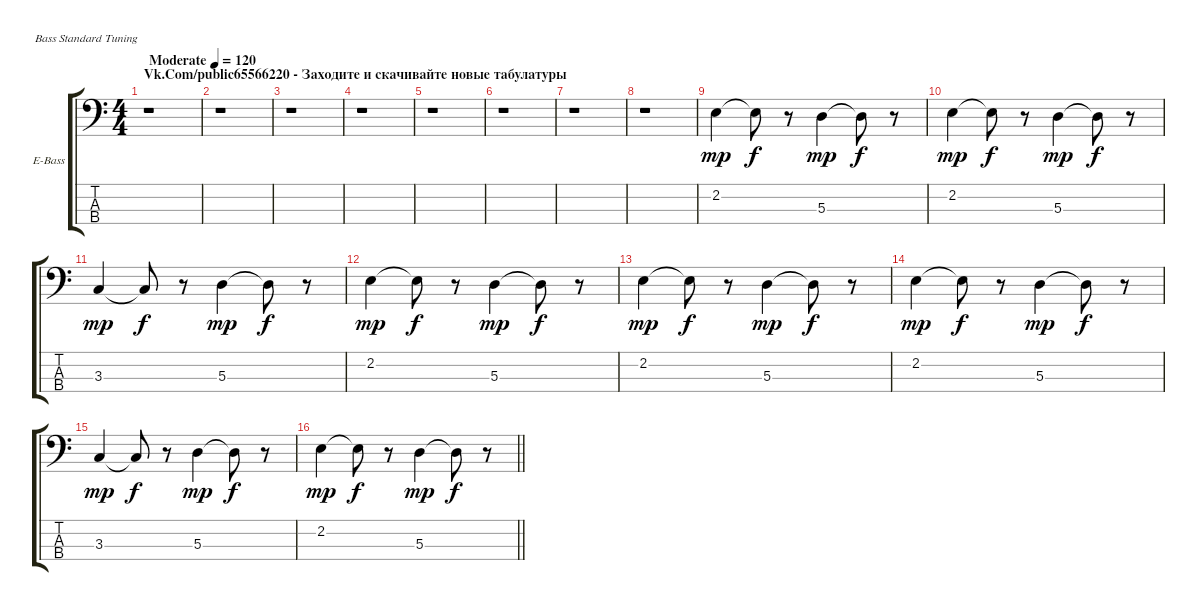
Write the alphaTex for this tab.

\bracketExtendMode groupsimilarinstruments
\firstSystemTrackNameOrientation horizontal
\otherSystemsTrackNameOrientation horizontal
\track ("Бас 2" "E-Bass") {instrument electricbassfinger}
\staff {score tabs}
\tuning (G2 D2 A1 E1)
\ts (4 4)
\beaming (8 2 2 2 2)
\section ("" "Vk.Com/public65566220 - Заходите и скачивайте новые табулатуры")
\tempo (120 "Moderate")
\clef f4
\ks c
r.1{dy mp instrument electricbassfinger} |
r.1 |
r.1 |
r.1 |
r.1 |
r.1 |
r.1 |
r.1 |
2.2.4 2.2{t}.8{dy f} r.8 5.3.4{dy mp} 5.3{t}.8{dy f} r.8 |
2.2.4{dy mp} 2.2{t}.8{dy f} r.8 5.3.4{dy mp} 5.3{t}.8{dy f} r.8 |
3.3.4{dy mp} 3.3{t}.8{dy f} r.8 5.3.4{dy mp} 5.3{t}.8{dy f} r.8 |
2.2.4{dy mp} 2.2{t}.8{dy f} r.8 5.3.4{dy mp} 5.3{t}.8{dy f} r.8 |
2.2.4{dy mp} 2.2{t}.8{dy f} r.8 5.3.4{dy mp} 5.3{t}.8{dy f} r.8 |
2.2.4{dy mp} 2.2{t}.8{dy f} r.8 5.3.4{dy mp} 5.3{t}.8{dy f} r.8 |
3.3.4{dy mp} 3.3{t}.8{dy f} r.8 5.3.4{dy mp} 5.3{t}.8{dy f} r.8 |
\barLineRight lightlight
2.2.4{dy mp} 2.2{t}.8{dy f} r.8 5.3.4{dy mp} 5.3{t}.8{dy f} r.8
